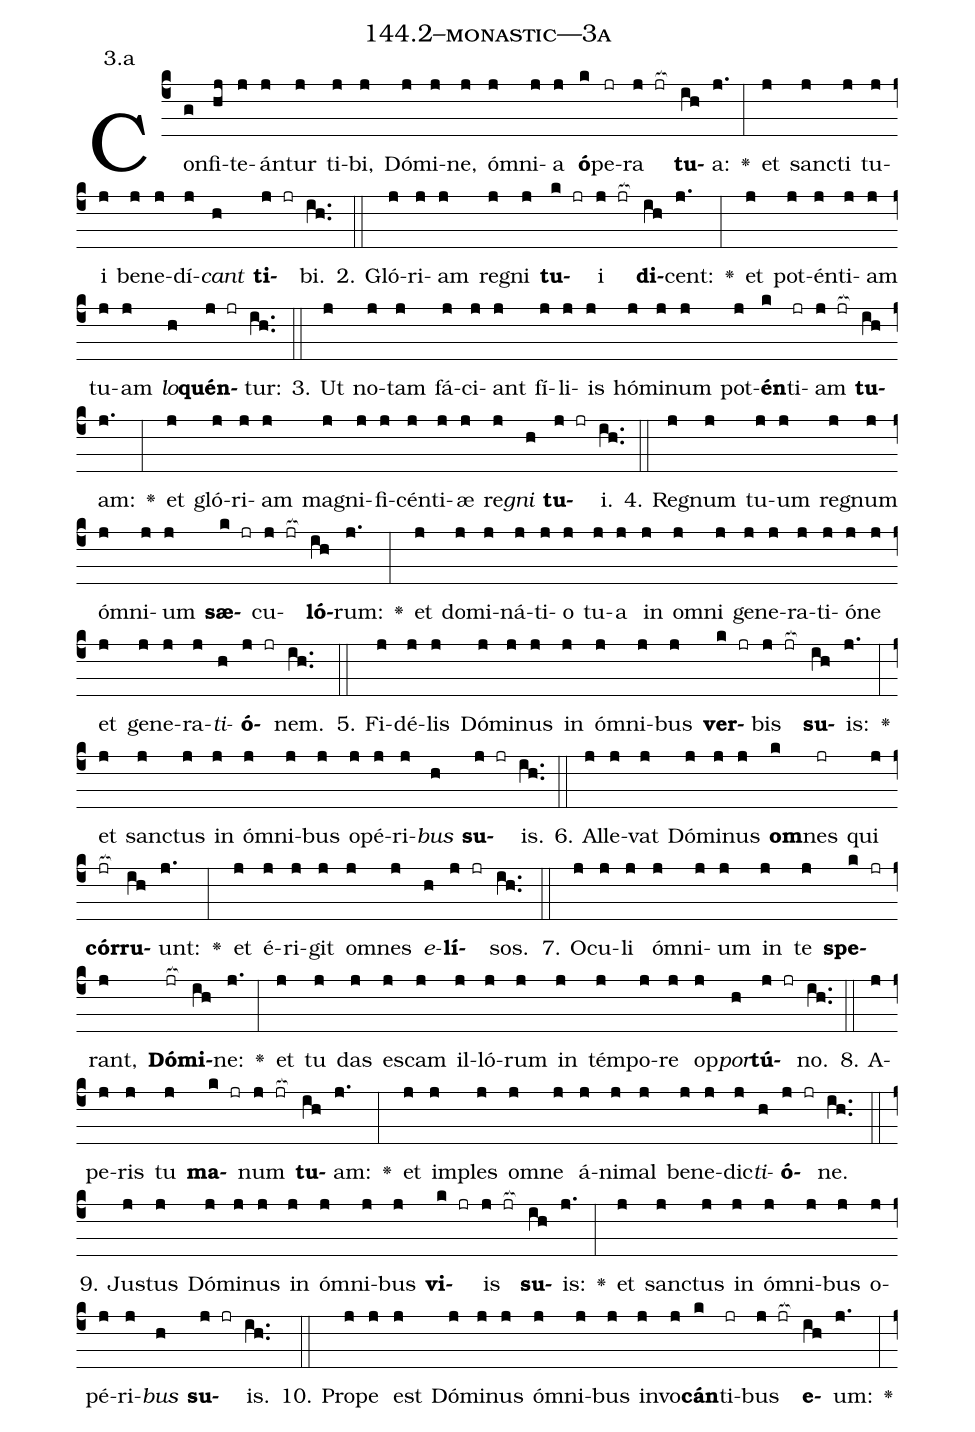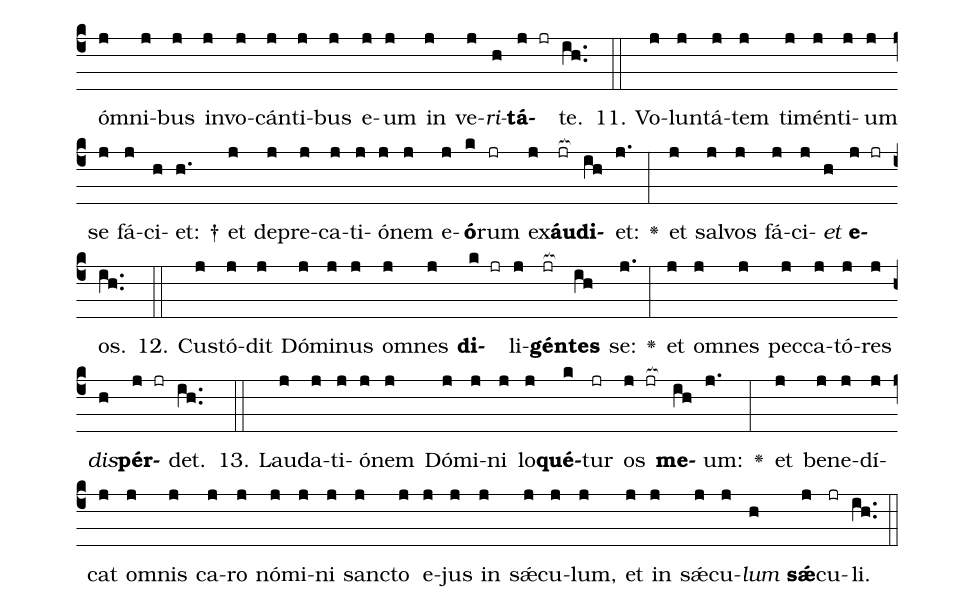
name: 144.2--monastic---3a;
annotation: 3.a;
%%
(c4)Con(g)fi(hj)te(j)án(j)tur(j) ti(j)bi,(j) Dó(j)mi(j)ne,(j) óm(j)ni(j)a(j) <b>ó</b>(k)pe(jr)ra(j jr[ocb:1{]) <b>tu</b>(ih[ocb:0}])a:(j.) <v>\greheightstar</v>(:) et(j) sanc(j)ti(j) tu(j)i(j) be(j)ne(j)dí(j)<i>cant</i>(h) <b>ti</b>(j jr)bi.(ih..) (::)
2. Gló(j)ri(j)am(j) re(j)gni(j) <b>tu</b>(k jr)i(j jr[ocb:1{]) <b>di</b>(ih[ocb:0}])cent:(j.) <v>\greheightstar</v>(:) et(j) pot(j)én(j)ti(j)am(j) tu(j)am(j) <i>lo</i>(h)<b>quén</b>(j jr)tur:(ih..) (::)
3. Ut(j) no(j)tam(j) fá(j)ci(j)ant(j) fí(j)li(j)is(j) hó(j)mi(j)num(j) pot(j)<b>én</b>(k)ti(jr)am(j jr[ocb:1{]) <b>tu</b>(ih[ocb:0}])am:(j.) <v>\greheightstar</v>(:) et(j) gló(j)ri(j)am(j) ma(j)gni(j)fi(j)cén(j)ti(j)æ(j) re(j)<i>gni</i>(h) <b>tu</b>(j jr)i.(ih..) (::)
4. Re(j)gnum(j) tu(j)um(j) re(j)gnum(j) óm(j)ni(j)um(j) <b>sæ</b>(k jr)cu(j jr[ocb:1{])<b>ló</b>(ih[ocb:0}])rum:(j.) <v>\greheightstar</v>(:) et(j) do(j)mi(j)ná(j)ti(j)o(j) tu(j)a(j) in(j) om(j)ni(j) ge(j)ne(j)ra(j)ti(j)ó(j)ne(j) et(j) ge(j)ne(j)ra(j)<i>ti</i>(h)<b>ó</b>(j jr)nem.(ih..) (::)
5. Fi(j)dé(j)lis(j) Dó(j)mi(j)nus(j) in(j) óm(j)ni(j)bus(j) <b>ver</b>(k jr)bis(j jr[ocb:1{]) <b>su</b>(ih[ocb:0}])is:(j.) <v>\greheightstar</v>(:) et(j) sanc(j)tus(j) in(j) óm(j)ni(j)bus(j) o(j)pé(j)ri(j)<i>bus</i>(h) <b>su</b>(j jr)is.(ih..) (::)
6. Al(j)le(j)vat(j) Dó(j)mi(j)nus(j) <b>om</b>(k)nes(jr) qui(j) <b>cór</b>(jr[ocb:1{])<b>ru</b>(ih[ocb:0}])unt:(j.) <v>\greheightstar</v>(:) et(j) é(j)ri(j)git(j) om(j)nes(j) <i>e</i>(h)<b>lí</b>(j jr)sos.(ih..) (::)
7. O(j)cu(j)li(j) óm(j)ni(j)um(j) in(j) te(j) <b>spe</b>(k jr)rant,(j) <b>Dó</b>(jr[ocb:1{])<b>mi</b>(ih[ocb:0}])ne:(j.) <v>\greheightstar</v>(:) et(j) tu(j) das(j) es(j)cam(j) il(j)ló(j)rum(j) in(j) tém(j)po(j)re(j) op(j)<i>por</i>(h)<b>tú</b>(j jr)no.(ih..) (::)
8. A(j)pe(j)ris(j) tu(j) <b>ma</b>(k jr)num(j jr[ocb:1{]) <b>tu</b>(ih[ocb:0}])am:(j.) <v>\greheightstar</v>(:) et(j) im(j)ples(j) om(j)ne(j) á(j)ni(j)mal(j) be(j)ne(j)dic(j)<i>ti</i>(h)<b>ó</b>(j jr)ne.(ih..) (::)
9. Jus(j)tus(j) Dó(j)mi(j)nus(j) in(j) óm(j)ni(j)bus(j) <b>vi</b>(k jr)is(j jr[ocb:1{]) <b>su</b>(ih[ocb:0}])is:(j.) <v>\greheightstar</v>(:) et(j) sanc(j)tus(j) in(j) óm(j)ni(j)bus(j) o(j)pé(j)ri(j)<i>bus</i>(h) <b>su</b>(j jr)is.(ih..) (::)
10. Pro(j)pe(j) est(j) Dó(j)mi(j)nus(j) óm(j)ni(j)bus(j) in(j)vo(j)<b>cán</b>(k)ti(jr)bus(j jr[ocb:1{]) <b>e</b>(ih[ocb:0}])um:(j.) <v>\greheightstar</v>(:) óm(j)ni(j)bus(j) in(j)vo(j)cán(j)ti(j)bus(j) e(j)um(j) in(j) ve(j)<i>ri</i>(h)<b>tá</b>(j jr)te.(ih..) (::)
11. Vo(j)lun(j)tá(j)tem(j) ti(j)mén(j)ti(j)um(j) se(j) fá(j)ci(h)et: †(h.) et(j) de(j)pre(j)ca(j)ti(j)ó(j)nem(j) e(j)<b>ó</b>(k)rum(jr) ex(j)<b>áu</b>(jr[ocb:1{])<b>di</b>(ih[ocb:0}])et:(j.) <v>\greheightstar</v>(:) et(j) sal(j)vos(j) fá(j)ci(j)<i>et</i>(h) <b>e</b>(j jr)os.(ih..) (::)
12. Cus(j)tó(j)dit(j) Dó(j)mi(j)nus(j) om(j)nes(j) <b>di</b>(k jr)li(j)<b>gén</b>(jr[ocb:1{])<b>tes</b>(ih[ocb:0}]) se:(j.) <v>\greheightstar</v>(:) et(j) om(j)nes(j) pec(j)ca(j)tó(j)res(j) <i>dis</i>(h)<b>pér</b>(j jr)det.(ih..) (::)
13. Lau(j)da(j)ti(j)ó(j)nem(j) Dó(j)mi(j)ni(j) lo(j)<b>qué</b>(k)tur(jr) os(j jr[ocb:1{]) <b>me</b>(ih[ocb:0}])um:(j.) <v>\greheightstar</v>(:) et(j) be(j)ne(j)dí(j)cat(j) om(j)nis(j) ca(j)ro(j) nó(j)mi(j)ni(j) sanc(j)to(j) e(j)jus(j) in(j) sǽ(j)cu(j)lum,(j) et(j) in(j) sǽ(j)cu(j)<i>lum</i>(h) <b>sǽ</b>(j)cu(jr)li.(ih..) (::)
